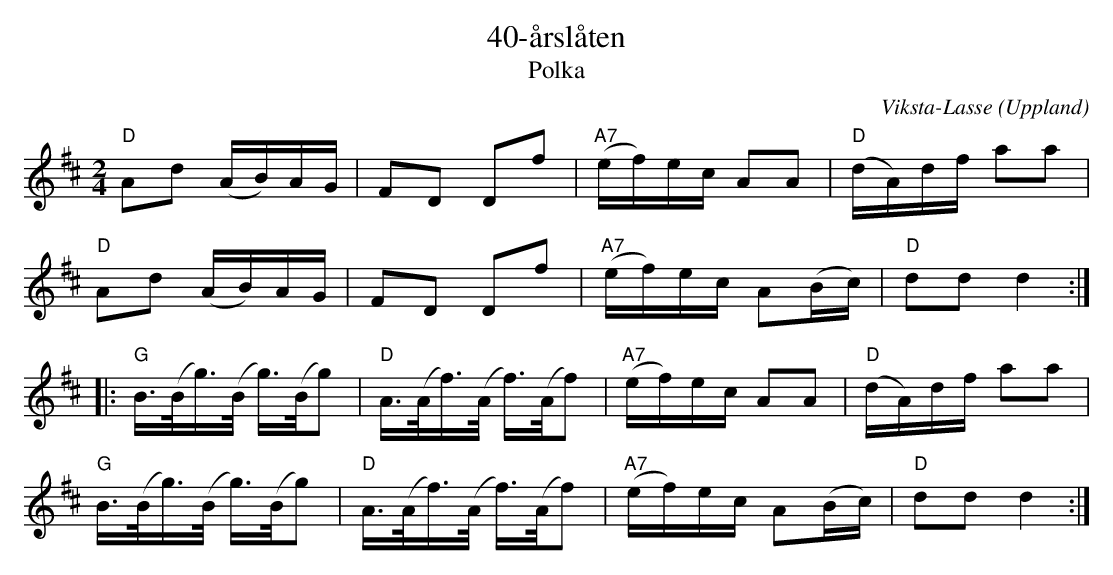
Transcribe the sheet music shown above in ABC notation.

X:1
T:40-årslåten
T:Polka
O:Uppland
C:Viksta-Lasse
L:1/16
M:2/4
K:D
V:1
"D" A2d2 (AB)AG | F2D2 D2f2 | "A7" (ef)ec A2A2 | "D" (dA)df a2a2 |
"D" A2d2 (AB)AG | F2D2 D2f2 | "A7" (ef)ec A2(Bc) | "D" d2d2 d4 :|
|: "G" B>(Bg)>(B g)>(Bg2) | "D" A>(Af)>(A f)>(Af2) | "A7"(ef)ec A2A2 | "D" (dA)df a2a2 |
"G" B>(Bg)>(B g)>(Bg2) | "D" A>(Af)>(A f)>(Af2) | "A7" (ef)ec A2(Bc) | "D" d2d2 d4 :|
